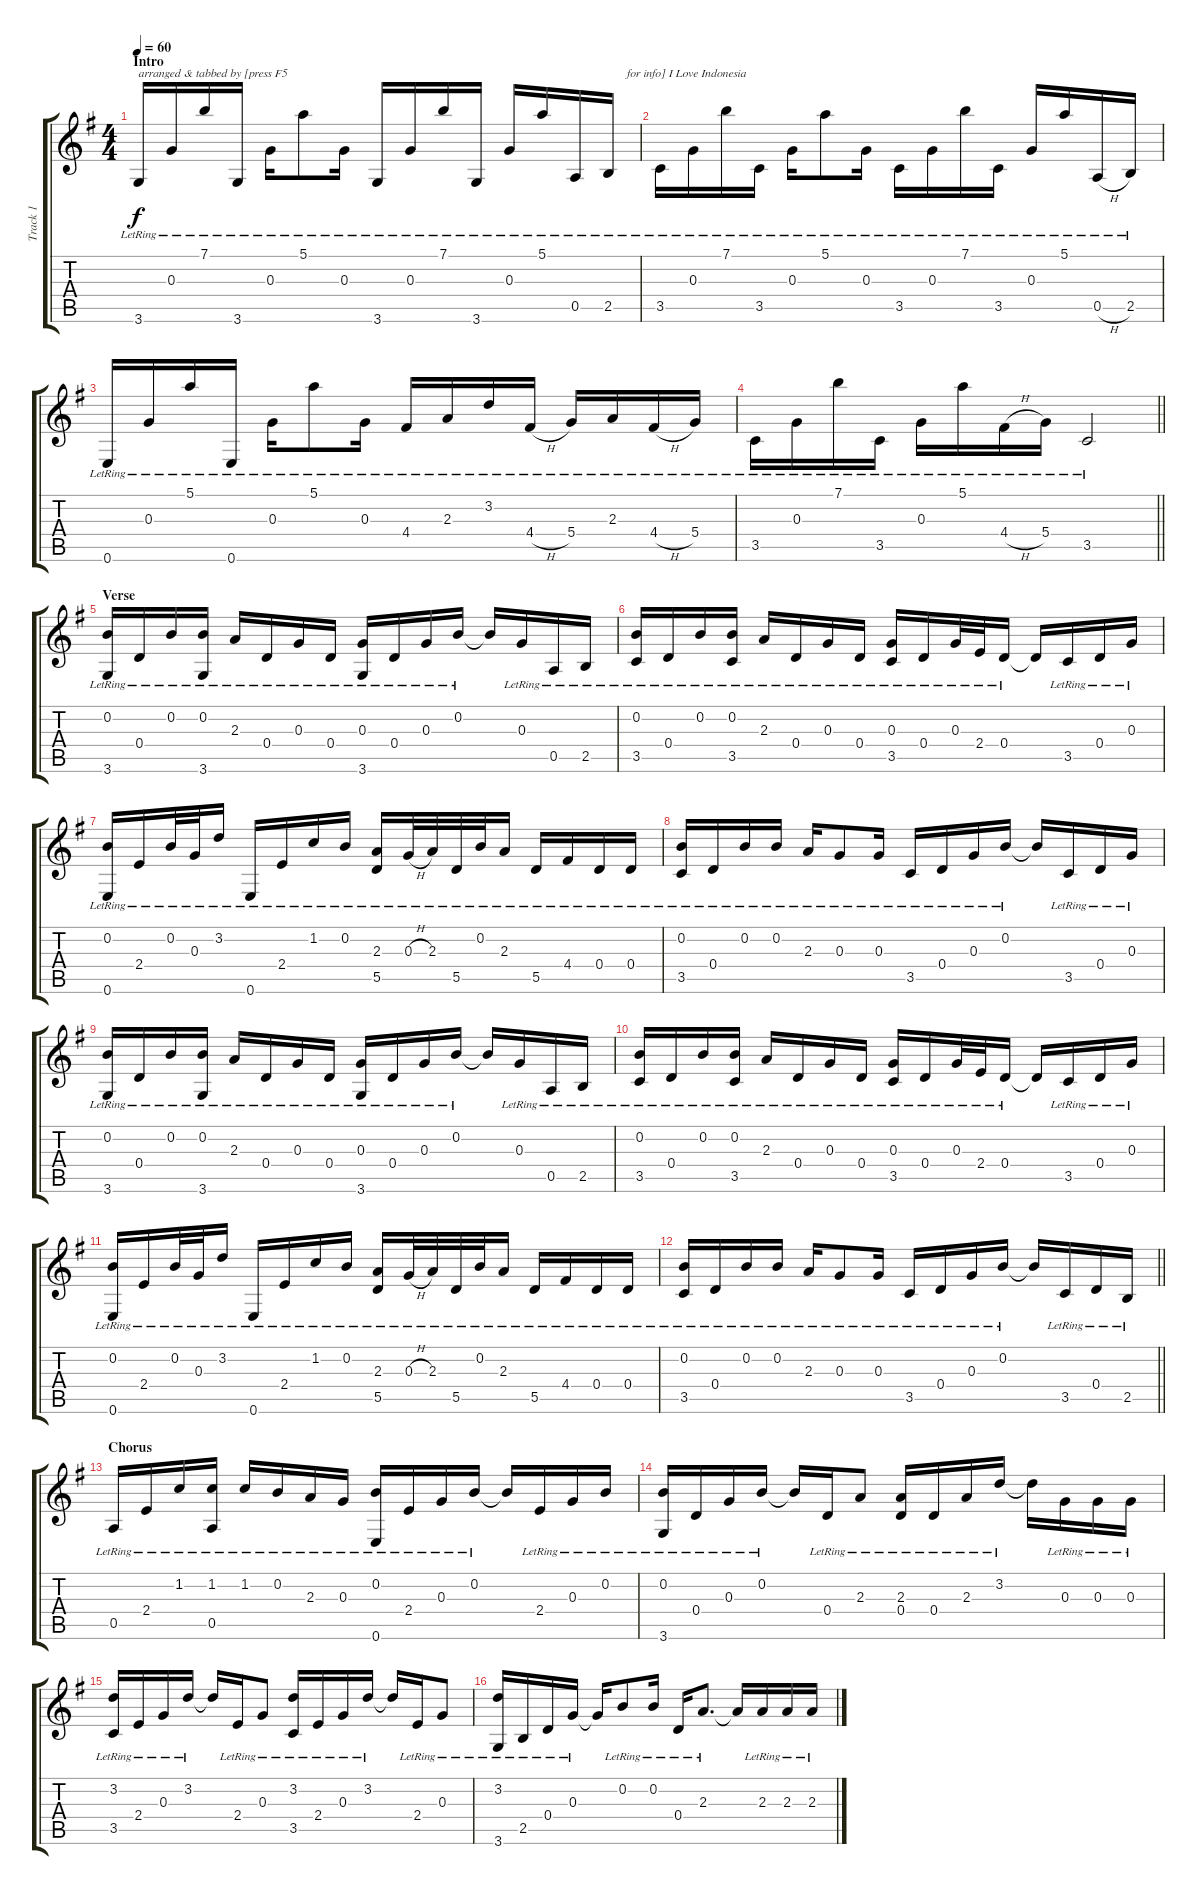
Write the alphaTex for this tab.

\track ("Track 1" "Track 1") {instrument acousticguitarnylon}
\staff {score tabs}
\tuning (E4 B3 G3 D3 A2 E2) {hide}
\ts (4 4)
\section ("" "Intro")
\tempo 60
\clef g2
\ks g
3.6{lr}.16{txt "arranged & tabbed by [press F5" dy f instrument acousticguitarnylon} 0.3{lr}.16 7.1{lr}.16 3.6{lr}.16 0.3{lr}.16 5.1{lr}.8 0.3{lr}.16 3.6{lr}.16 0.3{lr}.16 7.1{lr}.16 3.6{lr}.16 0.3{lr}.16 5.1{lr}.16 0.5{lr}.16 2.5{lr}.16{txt "      for info] I Love Indonesia"} |
3.5{lr}.16 0.3{lr}.16 7.1{lr}.16 3.5{lr}.16 0.3{lr}.16 5.1{lr}.8 0.3{lr}.16 3.5{lr}.16 0.3{lr}.16 7.1{lr}.16 3.5{lr}.16 0.3{lr}.16 5.1{lr}.16 0.5{h lr}.16 2.5{lr}.16 |
0.6{lr}.16 0.3{lr}.16 5.1{lr}.16 0.6{lr}.16 0.3{lr}.16 5.1{lr}.8 0.3{lr}.16 4.4{lr}.16 2.3{lr}.16 3.2{lr}.16 4.4{h lr}.16 5.4{lr}.16 2.3{lr}.16 4.4{h lr}.16 5.4{lr}.16 |
\barLineRight lightlight
3.5{lr}.16 0.3{lr}.16 7.1{lr}.16 3.5{lr}.16 0.3{lr}.16 5.1{lr}.16 4.4{h lr}.16 5.4{lr}.16 3.5{lr}.2 |
\section ("" "Verse")
(0.2{lr} 3.6{lr}).16 0.4{lr}.16 0.2{lr}.16 (0.2{lr} 3.6{lr}).16 2.3{lr}.16 0.4{lr}.16 0.3{lr}.16 0.4{lr}.16 (0.3{lr} 3.6{lr}).16 0.4{lr}.16 0.3{lr}.16 0.2{lr}.16 0.2{t}.16 0.3{lr}.16 0.5{lr}.16 2.5{lr}.16 |
(0.2{lr} 3.5{lr}).16 0.4{lr}.16 0.2{lr}.16 (0.2{lr} 3.5{lr}).16 2.3{lr}.16 0.4{lr}.16 0.3{lr}.16 0.4{lr}.16 (0.3{lr} 3.5{lr}).16 0.4{lr}.16 0.3{lr}.32 2.4{lr}.32 0.4{lr}.16 0.4{t}.16 3.5{lr}.16 0.4{lr}.16 0.3{lr}.16 |
(0.2{lr} 0.6{lr}).16 2.4{lr}.16 0.2{lr}.32 0.3{lr}.32 3.2{lr}.16 0.6{lr}.16 2.4{lr}.16 1.2{lr}.16 0.2{lr}.16 (2.3{lr} 5.5{lr}).16 0.3{h lr}.32 2.3{lr}.32 5.5{lr}.32 0.2{lr}.32 2.3{lr}.16 5.5{lr}.16 4.4{lr}.16 0.4{lr}.16 0.4{lr}.16 |
(0.2{lr} 3.5{lr}).16 0.4{lr}.16 0.2{lr}.16 0.2{lr}.16 2.3{lr}.16 0.3{lr}.8 0.3{lr}.16 3.5{lr}.16 0.4{lr}.16 0.3{lr}.16 0.2{lr}.16 0.2{t}.16 3.5{lr}.16 0.4{lr}.16 0.3{lr}.16 |
(0.2{lr} 3.6{lr}).16 0.4{lr}.16 0.2{lr}.16 (0.2{lr} 3.6{lr}).16 2.3{lr}.16 0.4{lr}.16 0.3{lr}.16 0.4{lr}.16 (0.3{lr} 3.6{lr}).16 0.4{lr}.16 0.3{lr}.16 0.2{lr}.16 0.2{t}.16 0.3{lr}.16 0.5{lr}.16 2.5{lr}.16 |
(0.2{lr} 3.5{lr}).16 0.4{lr}.16 0.2{lr}.16 (0.2{lr} 3.5{lr}).16 2.3{lr}.16 0.4{lr}.16 0.3{lr}.16 0.4{lr}.16 (0.3{lr} 3.5{lr}).16 0.4{lr}.16 0.3{lr}.32 2.4{lr}.32 0.4{lr}.16 0.4{t}.16 3.5{lr}.16 0.4{lr}.16 0.3{lr}.16 |
(0.2{lr} 0.6{lr}).16 2.4{lr}.16 0.2{lr}.32 0.3{lr}.32 3.2{lr}.16 0.6{lr}.16 2.4{lr}.16 1.2{lr}.16 0.2{lr}.16 (2.3{lr} 5.5{lr}).16 0.3{h lr}.32 2.3{lr}.32 5.5{lr}.32 0.2{lr}.32 2.3{lr}.16 5.5{lr}.16 4.4{lr}.16 0.4{lr}.16 0.4{lr}.16 |
\barLineRight lightlight
(0.2{lr} 3.5{lr}).16 0.4{lr}.16 0.2{lr}.16 0.2{lr}.16 2.3{lr}.16 0.3{lr}.8 0.3{lr}.16 3.5{lr}.16 0.4{lr}.16 0.3{lr}.16 0.2{lr}.16 0.2{t}.16 3.5{lr}.16 0.4{lr}.16 2.5{lr}.16 |
\section ("" "Chorus")
0.5{lr}.16 2.4{lr}.16 1.2{lr}.16 (1.2{lr} 0.5{lr}).16 1.2{lr}.16 0.2{lr}.16 2.3{lr}.16 0.3{lr}.16 (0.2{lr} 0.6{lr}).16 2.4{lr}.16 0.3{lr}.16 0.2{lr}.16 0.2{t}.16 2.4{lr}.16 0.3{lr}.16 0.2{lr}.16 |
(0.2{lr} 3.6{lr}).16 0.4{lr}.16 0.3{lr}.16 0.2{lr}.16 0.2{t}.16 0.4{lr}.16 2.3{lr}.8 (2.3{lr} 0.4{lr}).16 0.4{lr}.16 2.3{lr}.16 3.2{lr}.16 3.2{t}.16 0.3{lr}.16 0.3{lr}.16 0.3{lr}.16 |
(3.2{lr} 3.5{lr}).16 2.4{lr}.16 0.3{lr}.16 3.2{lr}.16 3.2{t}.16 2.4{lr}.16 0.3{lr}.8 (3.2{lr} 3.5{lr}).16 2.4{lr}.16 0.3{lr}.16 3.2{lr}.16 3.2{t}.16 2.4{lr}.16 0.3{lr}.8 |
(3.2{lr} 3.6{lr}).16 2.5{lr}.16 0.4{lr}.16 0.3{lr}.16 0.3{t}.16 0.2{lr}.8 0.2{lr}.16 0.4{lr}.16 2.3{lr}.8{d} 2.3{t}.16 2.3{lr}.16 2.3{lr}.16 2.3{lr}.16
